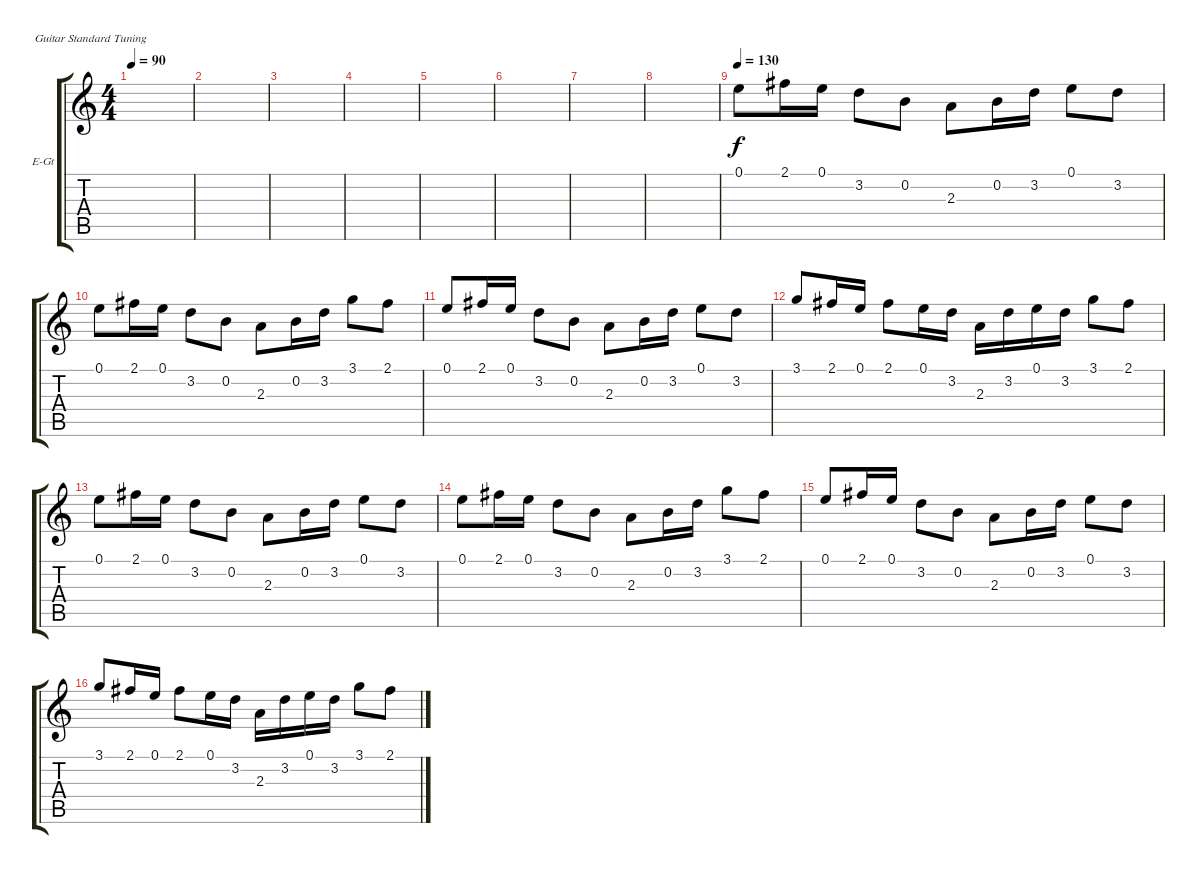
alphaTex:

\defaultSystemsLayout 4
\bracketExtendMode groupsimilarinstruments
\firstSystemTrackNameOrientation horizontal
\otherSystemsTrackNameOrientation horizontal
\track ("Electric Guitar" "E-Gt") {instrument distortionguitar}
\staff {score tabs}
\tuning (E4 B3 G3 D3 A2 E2)
\ts (4 4)
\tempo 90
\clef g2
\scale
0.487395
\ks c
|
\scale
0.256303 |
\scale
0.256303 |
\scale
0.333333 |
\scale
0.333333 |
\scale
0.333333 |
\scale
0.333333 |
\scale
0.333333 |
\tempo 130
\scale
0.333333 0.1.8 2.1.16 0.1.16 3.2.8 0.2.8 2.3.8 0.2.16 3.2.16 0.1.8 3.2.8 |
\scale
0.333333 0.1.8 2.1.16 0.1.16 3.2.8 0.2.8 2.3.8 0.2.16 3.2.16 3.1.8 2.1.8 |
\scale
0.333333 0.1.8{beam invert} 2.1.16 0.1.16 3.2.8 0.2.8 2.3.8 0.2.16 3.2.16 0.1.8 3.2.8 |
\scale
0.333333 3.1.8{beam invert} 2.1.16 0.1.16 2.1.8 0.1.16 3.2.16 2.3.16 3.2.16 0.1.16 3.2.16 3.1.8 2.1.8 |
\scale
0.333333 0.1.8 2.1.16 0.1.16 3.2.8 0.2.8 2.3.8 0.2.16 3.2.16 0.1.8 3.2.8 |
\scale
0.333333 0.1.8 2.1.16 0.1.16 3.2.8 0.2.8 2.3.8 0.2.16 3.2.16 3.1.8 2.1.8 |
\scale
0.333333 0.1.8{beam invert} 2.1.16 0.1.16 3.2.8 0.2.8 2.3.8 0.2.16 3.2.16 0.1.8 3.2.8 |
\scale
0.333333 3.1.8{beam invert} 2.1.16 0.1.16 2.1.8 0.1.16 3.2.16 2.3.16 3.2.16 0.1.16 3.2.16 3.1.8 2.1.8
